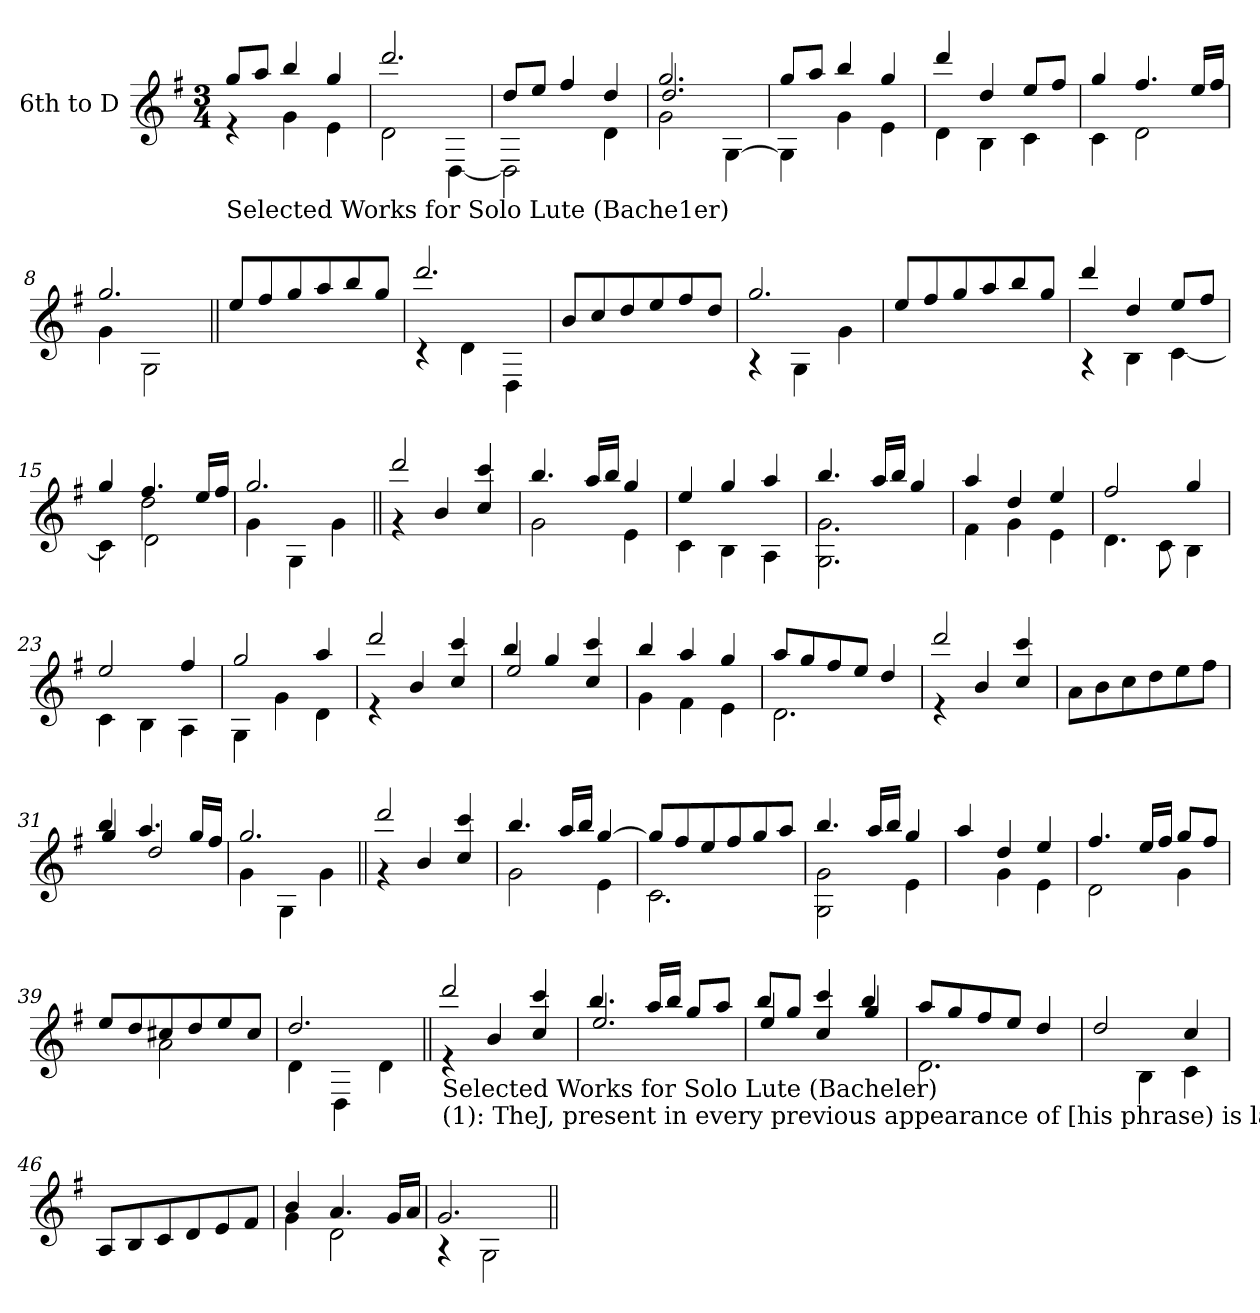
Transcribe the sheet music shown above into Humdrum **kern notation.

**kern
*part1
*staff1
*I"6th to D
!!LO:PB:g=z
*clefG2
*ITrd7c12
*k[f#]
*G:
*M3/4
*MM108
=1
*^
!LO:TX:b:t=Selected Works for Solo Lute (Bache1er)	!
8gi/L	4r
8ai/J	.
4bi/	4Gi\
4gi/	4Ei\
=2	=2
2.ddi/	2Di\
.	[4DDi\
=3	=3
8di/L	2DDi\]
8ei/J	.
4f#i/	.
4di/	4Di\
=4	=4
*	*^
2.gi/	2.di/	2Gi\
.	.	[4GGi\
*	*v	*v
=5	=5
8gi/L	4GGi\]
8ai/J	.
4bi/	4Gi\
4gi/	4Ei\
=6	=6
4ddi/	4Di\
4di/	4BBi\
8ei/L	4Ci\
8f#i/J	.
=7	=7
4gi/	4Ci\
4.f#i/	2Di\
16ei/LL	.
16f#i/JJ	.
!!LO:LB:g=z	!!
=8	=8
2.gi/	4Gi\
.	2GGi\
*v	*v
=9||
8ei/L
8f#i/
8gi/
8ai/
8bi/
8gi/J
=10
*^
2.ddi/	4r
.	4Di\
.	4DDi\
*v	*v
=11
8Bi/L
8ci/
8di/
8ei/
8f#i/
8di/J
=12
*^
2.gi/	4r
.	4GGi\
.	4Gi\
=13	=13
8ei/L	2.ryy
8f#i/	.
8gi/	.
8ai/	.
8bi/	.
8gi/J	.
=14	=14
4ddi/	4r
4di/	4BBi\
8ei/L	[4Ci\
8f#i/J	.
!!LO:LB:g=z	!!
=15	=15
*	*^
4gi/	4ryy	4Ci\]
4.f#i/	2di\	2Di\
16ei/LL	.	.
16f#i/JJ	.	.
*	*v	*v
=16	=16
2.gi/	4Gi\
.	4GGi\
.	4Gi\
=17||	=17||
2ddi/	4r
.	4Bi/
4cci/	4ci/
=18	=18
4.bi/	2Gi\
16ai/LL	.
16bi/JJ	.
4gi/	4Ei\
=19	=19
4ei/	4Ci\
4gi/	4BBi\
4ai/	4AAi\
=20	=20
4.bi/	2.GGi\ 2.Gi
16ai/LL	.
16bi/JJ	.
4gi/	.
=21	=21
4ai/	4F#i\
4di/	4Gi\
4ei/	4Ei\
=22	=22
2f#i/	4.Di\
.	8Ci\
4gi/	4BBi\
!!LO:LB:g=z	!!
=23	=23
2ei/	4Ci\
.	4BBi\
4f#i/	4AAi\
=24	=24
2gi/	4GGi\
.	4Gi\
4ai/	4Di\
=25	=25
2ddi/	4r
.	4Bi/
4cci/	4ci/
=26	=26
4bi/	2ei/
4gi/	.
4cci/	4ci/
=27	=27
4bi/	4Gi\
4ai/	4F#i\
4gi/	4Ei\
=28	=28
8ai/L	2.Di\
8gi/	.
8f#i/	.
8ei/J	.
4di/	.
=29	=29
2ddi/	4r
.	4Bi/
4cci/	4ci/
*v	*v
=30
8Ai\L
8Bi\
8ci\
8di\
8ei\
8f#i\J
!!LO:LB:g=z
=31
*^
4bi/	4gi/
4.ai/	2di/
16gi/LL	.
16f#i/JJ	.
=32	=32
2.gi/	4Gi\
.	4GGi\
.	4Gi\
=33||	=33||
2ddi/	4r
.	4Bi/
4cci/	4ci/
=34	=34
4.bi/	2Gi\
16ai/LL	.
16bi/JJ	.
[4gi/	4Ei\
=35	=35
8gi/L]	2.Ci\
8f#i/	.
8ei/	.
8f#i/	.
8gi/	.
8ai/J	.
=36	=36
4.bi/	2GGi\ 2Gi
16ai/LL	.
16bi/JJ	.
4gi/	4Ei\
=37	=37
4ai/	4ryy
4di/	4Gi\
4ei/	4Ei\
!!LO:LB:g=z	!!
=38	=38
4.f#i/	2Di\
16ei/LL	.
16f#i/JJ	.
8gi/L	4Gi\
8f#i/J	.
=39	=39
8ei/L	4ryy
8di/	.
8c#Xi/	2Ai\
8di/	.
8ei/	.
8c#i/J	.
=40	=40
2.di/	4Di\
.	4DDi\
.	4Di\
=41||	=41||
!LO:TX:b:t=Selected Works for Solo Lute (Bacheler)	!
!LO:TX:b:t=(1)&colon; TheJ, present in every previous appearance of [his phrase) is lacking here in both sources.	!
2ddi/	4r
.	4Bi/
4cci/	4ci/
=42	=42
4.bi/	2.ei/
16ai/LL	.
16bi/JJ	.
8gi/L	.
8ai/J	.
!!LO:LB:g=z	!!
=43	=43
8bi/L	4ei/
8gi/J	.
4cci/	4ci/
4bi/	4gi/
=44	=44
8ai/L	2.Di\
8gi/	.
8f#i/	.
8ei/J	.
4di/	.
=45	=45
2di/	4ryy
.	4BBi\
4ci/	4Ci\
*v	*v
=46
8AAi/L
8BBi/
8Ci/
8Di/
8Ei/
8F#i/J
=47
*^
*	*^
4Bi/	4Gi\	2.ryy
4.Ai/	2Di\	.
16Gi/LL	.	.
16Ai/JJ	.	.
*	*v	*v
=48	=48
2.Gi/	4r
.	2GGi\
*v	*v
=||
*-
